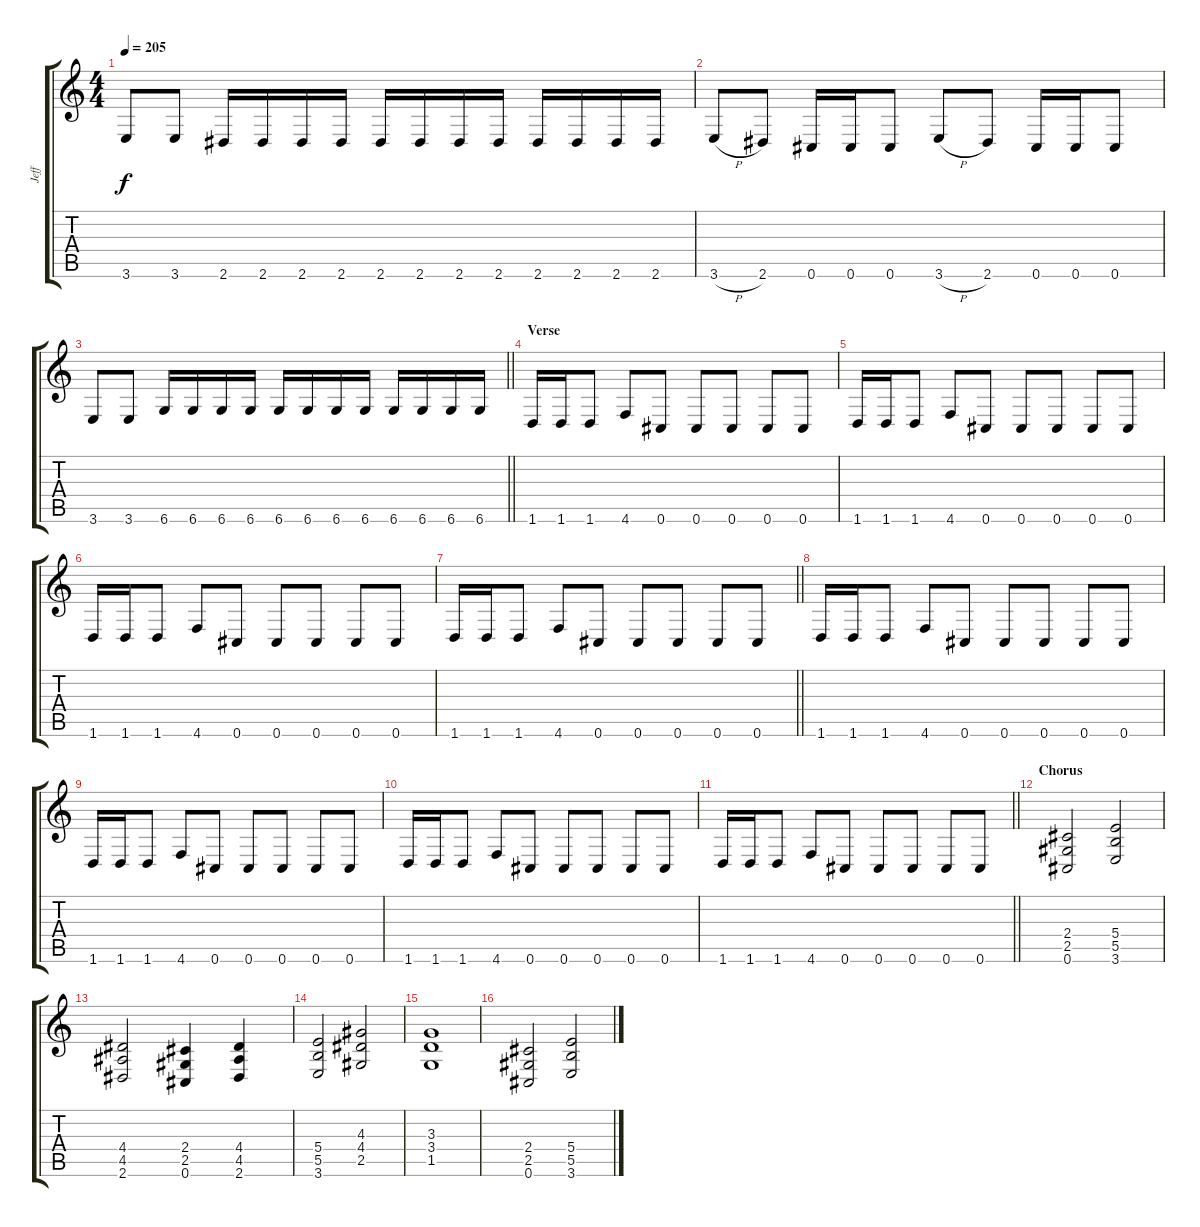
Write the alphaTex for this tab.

\track ("Jeff" "Jeff") {instrument distortionguitar}
\staff {score tabs}
\tuning (Db4 Ab3 E3 B2 Gb2 Db2) {hide}
\ts (4 4)
\tempo 205
\clef g2
\ks c
3.6.8{dy f} 3.6.8 2.6.16 2.6.16 2.6.16 2.6.16 2.6.16 2.6.16 2.6.16 2.6.16 2.6.16 2.6.16 2.6.16 2.6.16 |
3.6{h}.8 2.6.8 0.6.16 0.6.16 0.6.8 3.6{h}.8 2.6.8 0.6.16 0.6.16 0.6.8 |
\barLineRight lightlight
3.6.8 3.6.8 6.6.16 6.6.16 6.6.16 6.6.16 6.6.16 6.6.16 6.6.16 6.6.16 6.6.16 6.6.16 6.6.16 6.6.16 |
\section ("" "Verse")
1.6.16 1.6.16 1.6.8 4.6.8 0.6.8 0.6.8 0.6.8 0.6.8 0.6.8 |
1.6.16 1.6.16 1.6.8 4.6.8 0.6.8 0.6.8 0.6.8 0.6.8 0.6.8 |
1.6.16 1.6.16 1.6.8 4.6.8 0.6.8 0.6.8 0.6.8 0.6.8 0.6.8 |
\barLineRight lightlight
1.6.16 1.6.16 1.6.8 4.6.8 0.6.8 0.6.8 0.6.8 0.6.8 0.6.8 |
1.6.16 1.6.16 1.6.8 4.6.8 0.6.8 0.6.8 0.6.8 0.6.8 0.6.8 |
1.6.16 1.6.16 1.6.8 4.6.8 0.6.8 0.6.8 0.6.8 0.6.8 0.6.8 |
1.6.16 1.6.16 1.6.8 4.6.8 0.6.8 0.6.8 0.6.8 0.6.8 0.6.8 |
\barLineRight lightlight
1.6.16 1.6.16 1.6.8 4.6.8 0.6.8 0.6.8 0.6.8 0.6.8 0.6.8 |
\section ("" "Chorus")
(2.4 2.5 0.6).2 (5.4 5.5 3.6).2 |
(4.4 4.5 2.6).2 (2.4 2.5 0.6).4 (4.4 4.5 2.6).4 |
(5.4 5.5 3.6).2 (4.3 4.4 2.5).2 |
(3.3 3.4 1.5).1 |
(2.4 2.5 0.6).2 (5.4 5.5 3.6).2
